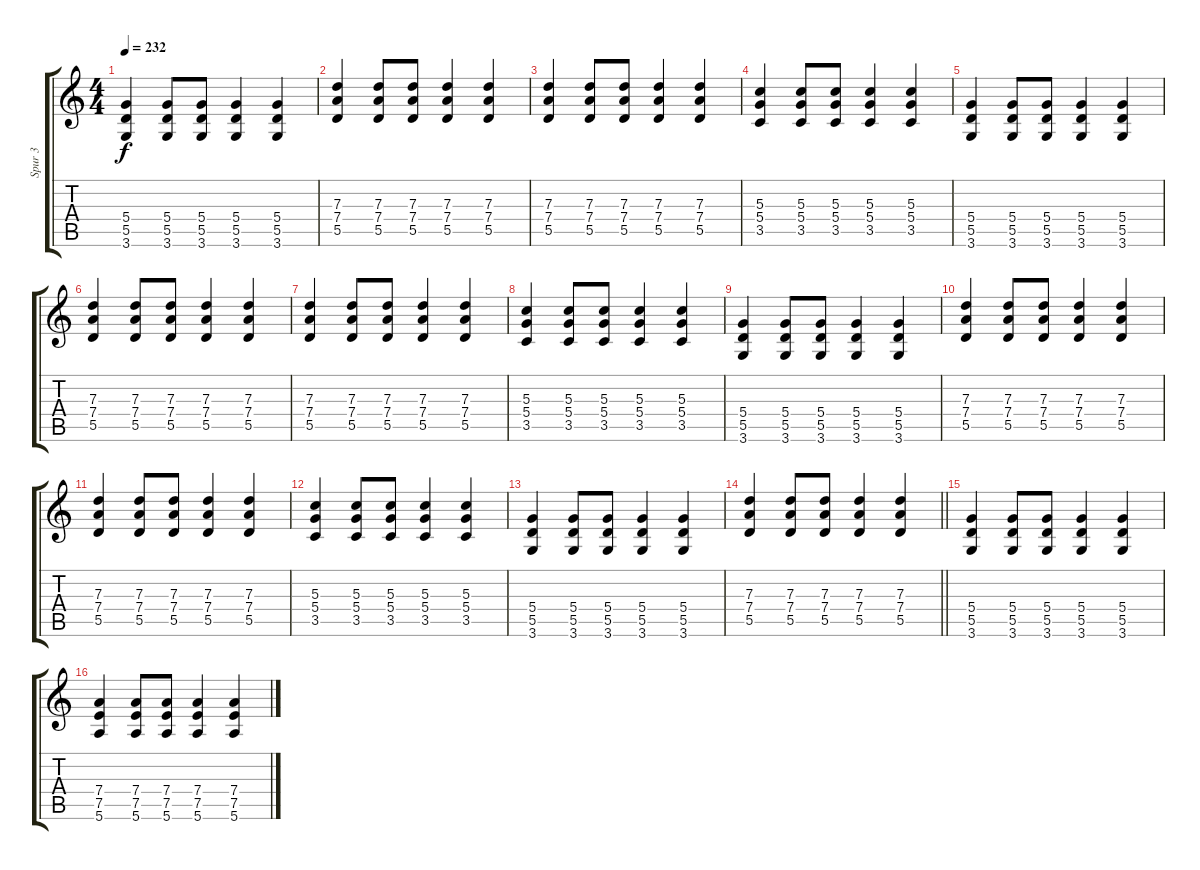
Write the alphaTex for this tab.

\track ("Spur 3" "Spur 3") {instrument overdrivenguitar}
\staff {score tabs}
\tuning (E4 B3 G3 D3 A2 E2) {hide}
\ts (4 4)
\tempo 232
\clef g2
\ks c
(5.4 5.5 3.6).4{dy f} (5.4 5.5 3.6).8 (5.4 5.5 3.6).8 (5.4 5.5 3.6).4 (5.4 5.5 3.6).4 |
(7.3 7.4 5.5).4 (7.3 7.4 5.5).8 (7.3 7.4 5.5).8 (7.3 7.4 5.5).4 (7.3 7.4 5.5).4 |
(7.3 7.4 5.5).4 (7.3 7.4 5.5).8 (7.3 7.4 5.5).8 (7.3 7.4 5.5).4 (7.3 7.4 5.5).4 |
(5.3 5.4 3.5).4 (5.3 5.4 3.5).8 (5.3 5.4 3.5).8 (5.3 5.4 3.5).4 (5.3 5.4 3.5).4 |
(5.4 5.5 3.6).4 (5.4 5.5 3.6).8 (5.4 5.5 3.6).8 (5.4 5.5 3.6).4 (5.4 5.5 3.6).4 |
(7.3 7.4 5.5).4 (7.3 7.4 5.5).8 (7.3 7.4 5.5).8 (7.3 7.4 5.5).4 (7.3 7.4 5.5).4 |
(7.3 7.4 5.5).4 (7.3 7.4 5.5).8 (7.3 7.4 5.5).8 (7.3 7.4 5.5).4 (7.3 7.4 5.5).4 |
(5.3 5.4 3.5).4 (5.3 5.4 3.5).8 (5.3 5.4 3.5).8 (5.3 5.4 3.5).4 (5.3 5.4 3.5).4 |
(5.4 5.5 3.6).4 (5.4 5.5 3.6).8 (5.4 5.5 3.6).8 (5.4 5.5 3.6).4 (5.4 5.5 3.6).4 |
(7.3 7.4 5.5).4 (7.3 7.4 5.5).8 (7.3 7.4 5.5).8 (7.3 7.4 5.5).4 (7.3 7.4 5.5).4 |
(7.3 7.4 5.5).4 (7.3 7.4 5.5).8 (7.3 7.4 5.5).8 (7.3 7.4 5.5).4 (7.3 7.4 5.5).4 |
(5.3 5.4 3.5).4 (5.3 5.4 3.5).8 (5.3 5.4 3.5).8 (5.3 5.4 3.5).4 (5.3 5.4 3.5).4 |
(5.4 5.5 3.6).4 (5.4 5.5 3.6).8 (5.4 5.5 3.6).8 (5.4 5.5 3.6).4 (5.4 5.5 3.6).4 |
\barLineRight lightlight
(7.3 7.4 5.5).4 (7.3 7.4 5.5).8 (7.3 7.4 5.5).8 (7.3 7.4 5.5).4 (7.3 7.4 5.5).4 |
(5.4 5.5 3.6).4 (5.4 5.5 3.6).8 (5.4 5.5 3.6).8 (5.4 5.5 3.6).4 (5.4 5.5 3.6).4 |
(7.4 7.5 5.6).4 (7.4 7.5 5.6).8 (7.4 7.5 5.6).8 (7.4 7.5 5.6).4 (7.4 7.5 5.6).4
